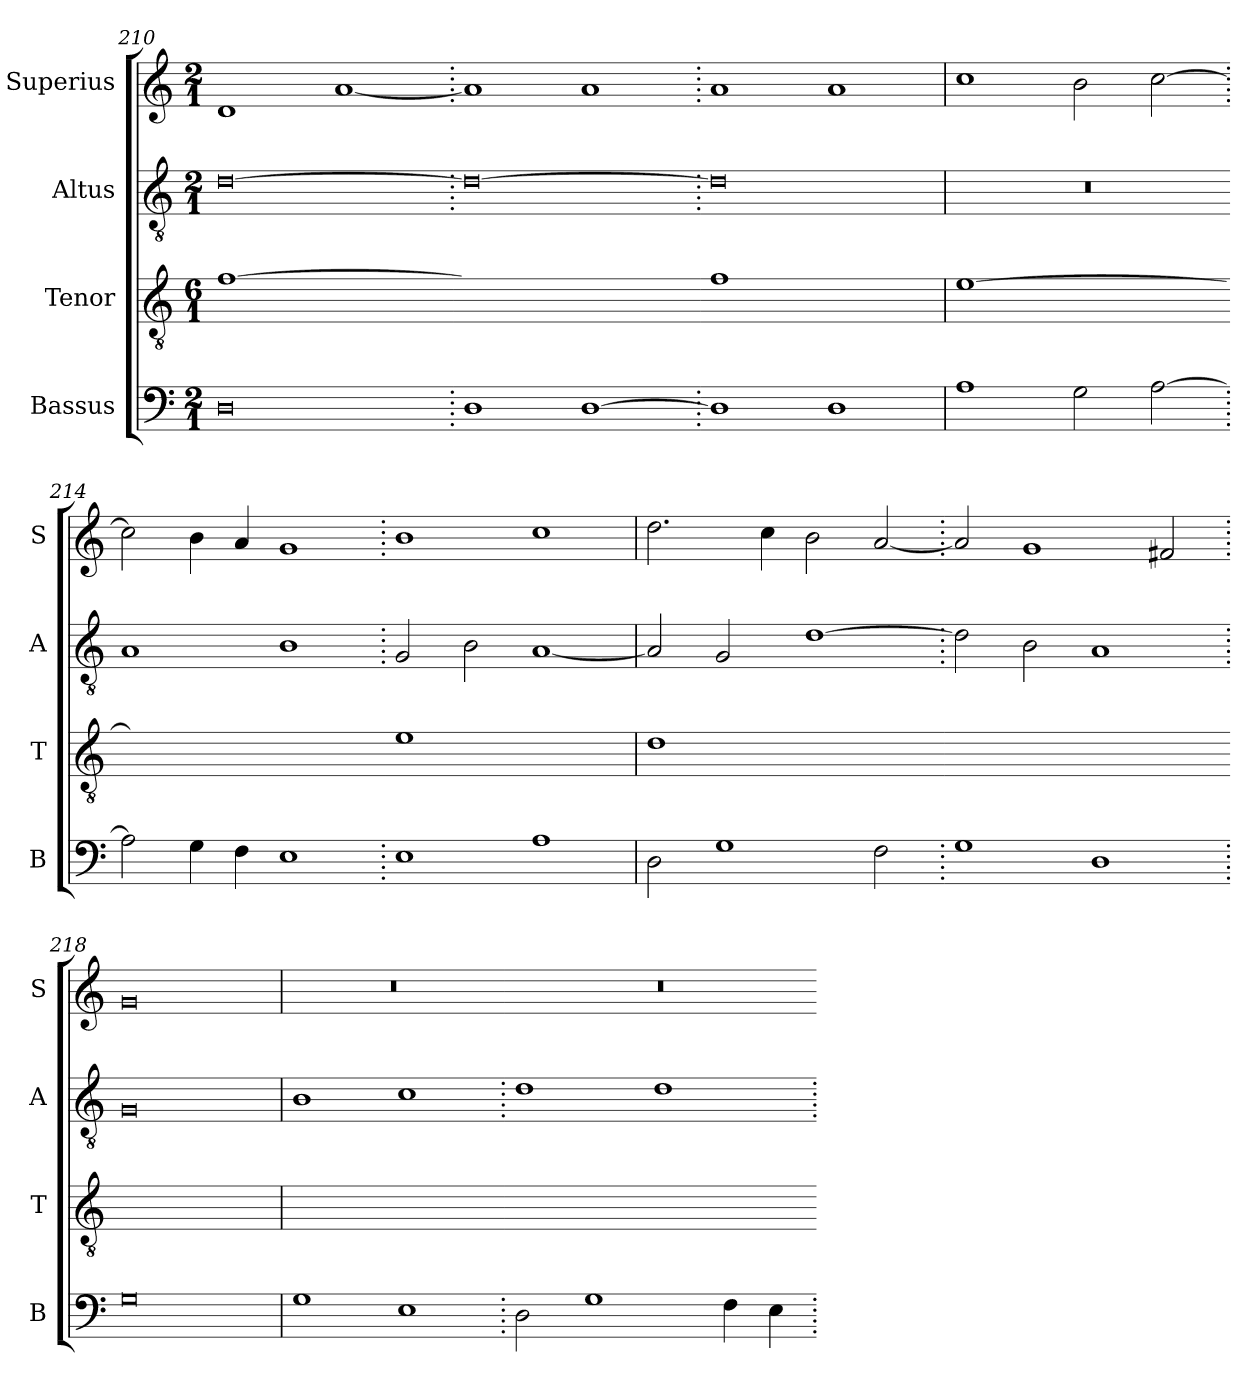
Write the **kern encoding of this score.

**kern	**kern	**kern	**kern
*part4	*part3	*part2	*part1
*staff4	*staff3	*staff2	*staff1
*I"Bassus	*I"Tenor	*I"Altus	*I"Superius
*I'B	*I'T	*I'A	*I'S
*clefF4	*clefGv2	*clefGv2	*clefG2
*k[]	*k[]	*k[]	*k[]
*M2/1	*M6/1	*M2/1	*M2/1
=210	=210	=210	=210
!	!LO:N:vis=1	!	!
0D	[0f	[0d	1d
.	.	.	[1a
=211.	=211-	=211.	=211.
!	!LO:N:vis=1	!	!
1D	0fyy]	0d_	1a]
[1D	.	.	1a
=212.	=212-	=212.	=212.
!	!LO:N:vis=1	!	!
1D]	0f	0d]	1a
1D	.	.	1a
=213	=213	=213	=213
!	!LO:N:vis=1	!	!
1A	[0e	0r	1cc
2G\	.	.	2b\
[2A\	.	.	[2cc\
=214.	=214-	=214.	=214.
!	!LO:N:vis=1	!	!
2A\]	0eyy]	1A	2cc\]
4G\	.	.	4b\
4F\	.	.	4a/
1E	.	1B	1g
=215.	=215-	=215.	=215.
!	!LO:N:vis=1	!	!
1E	0e	2G/	1b
.	.	2B\	.
1A	.	[1A	1cc
=216	=216	=216	=216
!	!LO:N:vis=1	!	!
2D\	[y0d	2A/]	2.dd\
1G	.	2G/	.
.	.	.	4cc\
.	.	[1d	2b\
2F\	.	.	[2a/
=217.	=217-	=217.	=217.
!	!LO:N:vis=1	!	!
1G	0dyy_	2d\]	2a/]
.	.	2B\	1g
1D	.	1A	.
.	.	.	2f#X/
=218.	=218-	=218.	=218.
!	!LO:N:vis=1	!	!
0G	0dyy]	0G	0g
=219	=219	=219	=219
!	!LO:N:vis=1	!	!
1G	0r	1B	0r
1E	.	1c	.
=220.	=220-	=220.	=220.
!	!LO:N:vis=1	!	!
2D\	0r	1d	0r
1G	.	.	.
.	.	1d	.
4F\	.	.	.
4E\	.	.	.
=.	=-	=.	=.
*-	*-	*-	*-
